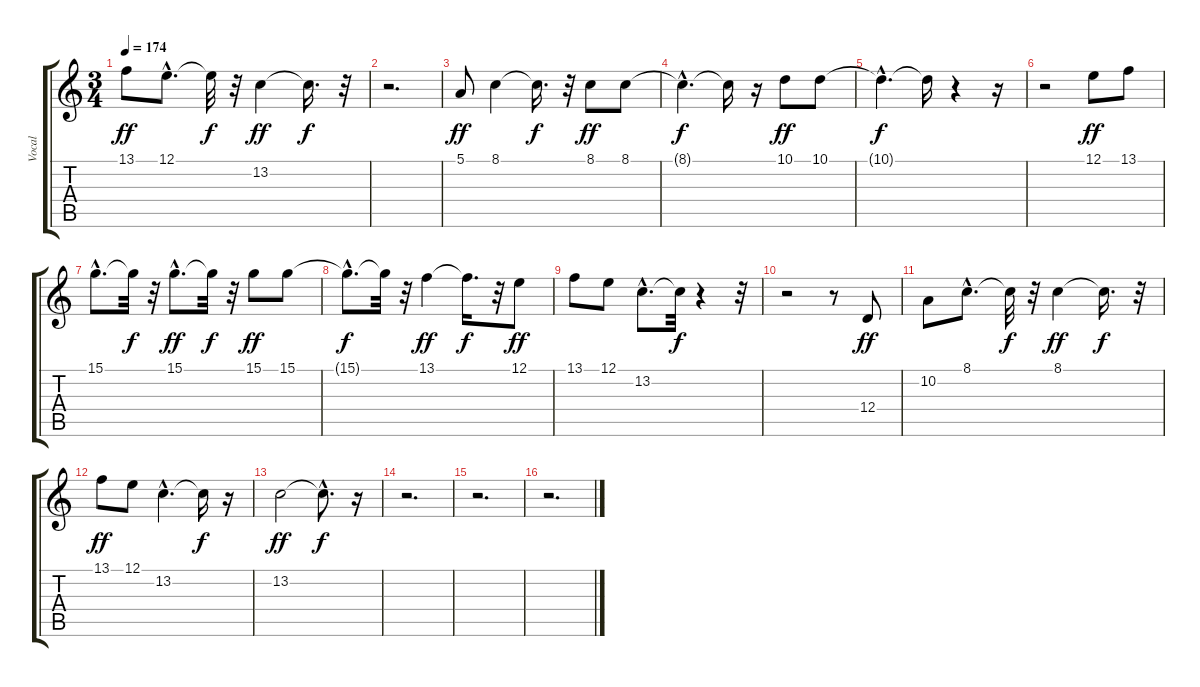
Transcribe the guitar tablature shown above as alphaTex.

\track ("Vocal" "Vocal") {instrument sopranosax}
\staff {score tabs}
\tuning (E4 B3 G3 D3 A2 E2) {hide}
\ts (3 4)
\tempo 174
\clef g2
\ks c
13.1.8{dy ff} 12.1{hac}.8{d} 12.1{t}.32{dy f} r.32 13.2.4{dy ff} 13.2{t}.16{d dy f} r.32 |
r.2{d} |
5.1.8{dy ff} 8.1.4 8.1{t}.16{d dy f} r.32 8.1.8{dy ff} 8.1.8 |
8.1{hac t}.4{d dy f} 8.1{t}.16 r.16 10.1.8{dy ff} 10.1.8 |
10.1{hac t}.4{d dy f} 10.1{t}.16 r.4 r.16 |
r.2 12.1.8{dy ff} 13.1.8 |
15.1{hac}.8{d} 15.1{t}.32{dy f} r.32 15.1{hac}.8{d dy ff} 15.1{t}.32{dy f} r.32 15.1.8{dy ff} 15.1.8 |
15.1{hac t}.8{d dy f} 15.1{t}.32 r.32 13.1.4{dy ff} 13.1{t}.16{d dy f} r.32 12.1.8{dy ff} |
13.1.8 12.1.8 13.2{hac}.8{d} 13.2{t}.32{dy f} r.4 r.32 |
r.2 r.8 12.4.8{dy ff} |
10.2.8 8.1{hac}.8{d} 8.1{t}.32{dy f} r.32 8.1.4{dy ff} 8.1{t}.16{d dy f} r.32 |
13.1.8{dy ff} 12.1.8 13.2{hac}.4{d} 13.2{t}.16{dy f} r.16 |
13.2.2{dy ff} 13.2{hac t}.8{d dy f} r.16 |
r.2{d} |
r.2{d} |
r.2{d}
